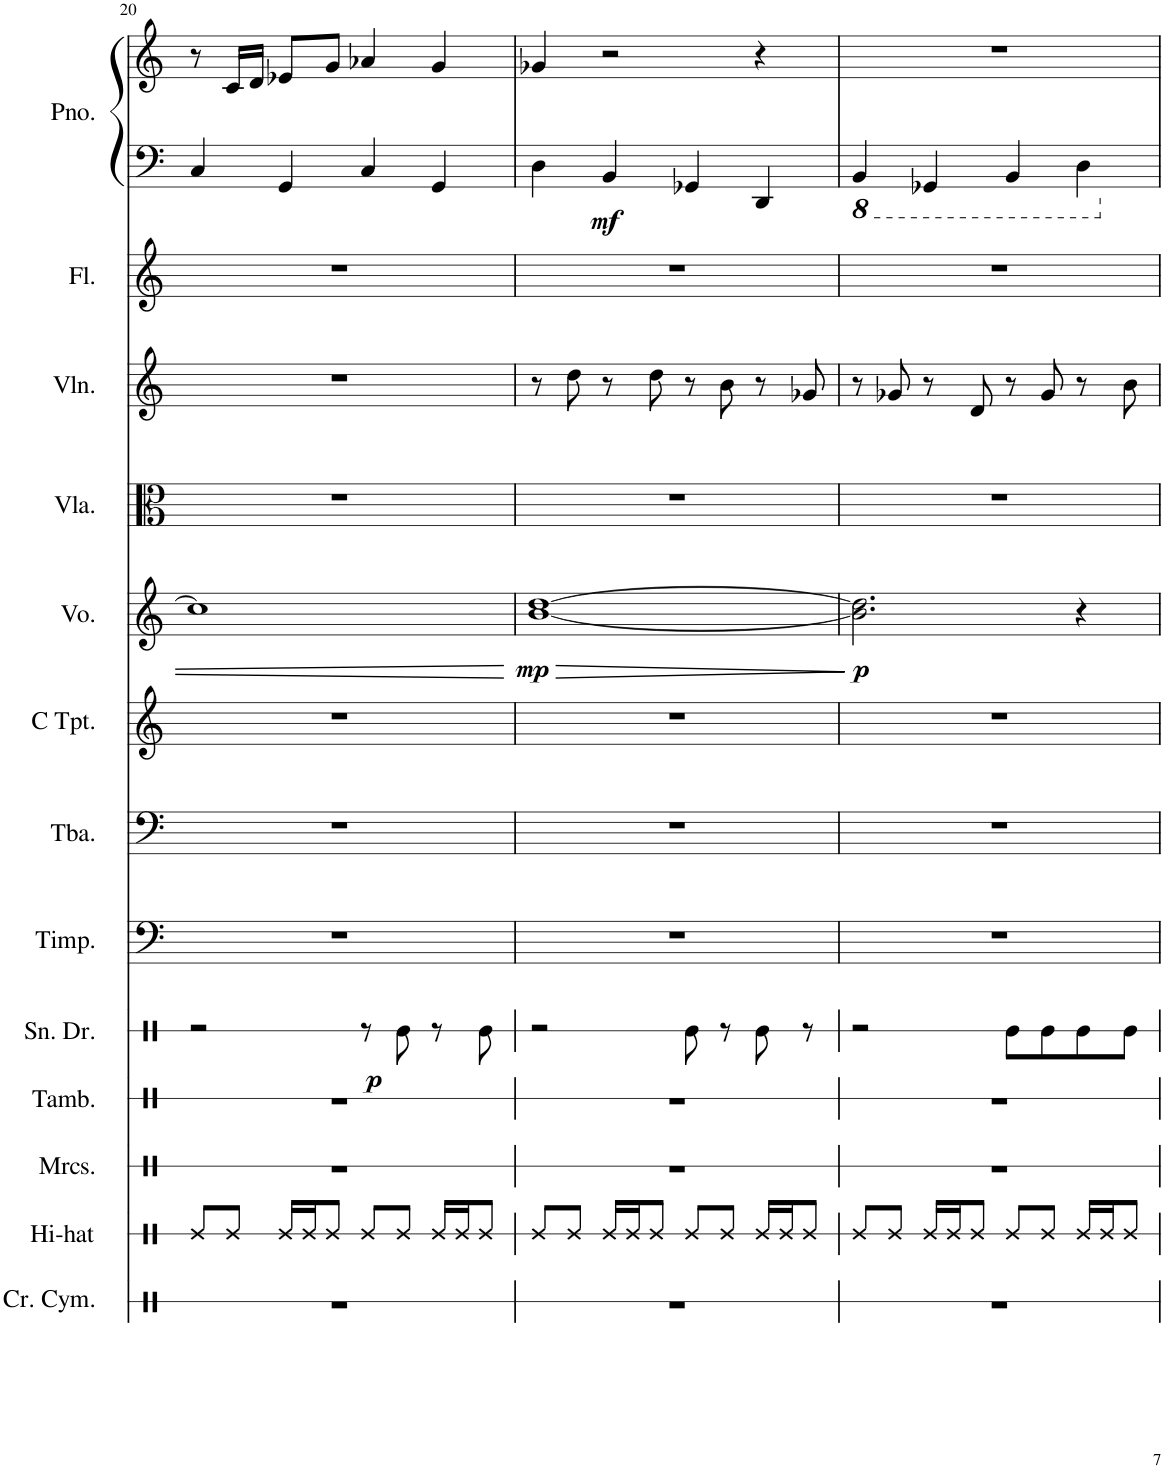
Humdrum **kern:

**kern	**kern	**kern	**kern	**kern	**dynam	**kern	**kern	**kern	**kern	**dynam	**kern	**kern	**kern	**kern	**kern	**dynam
*part13	*part12	*part11	*part10	*part9	*part9	*part8	*part7	*part6	*part5	*part5	*part4	*part3	*part2	*part1	*part1	*part1
*staff14	*staff13	*staff12	*staff11	*staff10	*staff10	*staff9	*staff8	*staff7	*staff6	*staff6	*staff5	*staff4	*staff3	*staff2	*staff1	*staff1/2
*I"Crash Cymbal	*I"Hi-hat	*I"Maracas	*I"Tambourine	*I"Snare Drum	*	*I"Timpani	*I"Tuba	*I"C Trumpet	*I"Voice	*	*I"Viola	*I"Violin	*I"Flute	*I"Piano	*	*
*I'Cr. Cym.	*I'Hi-hat	*I'Mrcs.	*I'Tamb.	*I'Sn. Dr.	*	*I'Timp.	*I'Tba.	*I'C Tpt.	*I'Vo.	*	*I'Vla.	*I'Vln.	*I'Fl.	*I'Pno.	*	*
!!LO:PB:g=z
*clefX	*clefX	*clefX	*clefX	*clefX	*	*clefF4	*clefF4	*clefG2	*clefG2	*	*clefC3	*clefG2	*clefG2	*clefF4	*clefG2	*
*k[]	*k[]	*k[]	*k[]	*k[]	*	*k[]	*k[]	*k[]	*k[]	*	*k[]	*k[]	*k[]	*k[]	*k[]	*
*M4/4	*M4/4	*M4/4	*M4/4	*M4/4	*	*M4/4	*M4/4	*M4/4	*M4/4	*	*M4/4	*M4/4	*M4/4	*M4/4	*M4/4	*
=20	=20	=20	=20	=20	=20	=20	=20	=20	=20	=20	=20	=20	=20	=20	=20	=20
1r	8Re/L	1r	1r	2r	.	1r	1r	1r	1cc]	.	1r	1r	1r	4C/	8r	.
.	8Re/J	.	.	.	.	.	.	.	.	.	.	.	.	.	16c/LL	.
.	.	.	.	.	.	.	.	.	.	.	.	.	.	.	16d/JJ	.
.	16Re/LL	.	.	.	.	.	.	.	.	.	.	.	.	4GG/	8e-X/L	.
.	16Re/J	.	.	.	.	.	.	.	.	.	.	.	.	.	.	.
.	8Re/J	.	.	.	.	.	.	.	.	.	.	.	.	.	8g/J	.
!	!	!	!	!	!LO:DY:b	!	!	!	!	!	!	!	!	!	!	!
.	8Re/L	.	.	8r	p	.	.	.	.	.	.	.	.	4C/	4a-X/	.
.	8Re/J	.	.	8Re\	.	.	.	.	.	.	.	.	.	.	.	.
.	16Re/LL	.	.	8r	.	.	.	.	.	.	.	.	.	4GG/	4g/	.
.	16Re/J	.	.	.	.	.	.	.	.	.	.	.	.	.	.	.
.	8Re/J	.	.	8Re\	.	.	.	.	.	.	.	.	.	.	.	.
=21	=21	=21	=21	=21	=21	=21	=21	=21	=21	=21	=21	=21	=21	=21	=21	=21
!	!	!	!	!	!	!	!	!	!	!LO:HP:b	!	!	!	!	!	!
!	!	!	!	!	!	!	!	!	!	!LO:DY:n=1:b	!	!	!	!	!	!
1r	8Re/L	1r	1r	2r	.	1r	1r	1r	[1b [1dd	> mp	1r	8r	1r	4D\	4g-X/	.
.	8Re/J	.	.	.	.	.	.	.	.	.	.	8dd\	.	.	.	.
!	!	!	!	!	!	!	!	!	!	!	!	!	!	!	!	!LO:DY:b=2
.	16Re/LL	.	.	.	.	.	.	.	.	.	.	8r	.	4BB/	2r	mf
.	16Re/J	.	.	.	.	.	.	.	.	.	.	.	.	.	.	.
.	8Re/J	.	.	.	.	.	.	.	.	.	.	8dd\	.	.	.	.
.	8Re/L	.	.	8Re\	.	.	.	.	.	.	.	8r	.	4GG-X/	.	.
.	8Re/J	.	.	8r	.	.	.	.	.	.	.	8b\	.	.	.	.
.	16Re/LL	.	.	8Re\	.	.	.	.	.	.	.	8r	.	4DD/	4r	.
.	16Re/J	.	.	.	.	.	.	.	.	.	.	.	.	.	.	.
.	8Re/J	.	.	8r	.	.	.	.	.	.	.	8g-X/	.	.	.	.
.	.	.	.	.	.	.	.	.	.	]	.	.	.	.	.	.
=22	=22	=22	=22	=22	=22	=22	=22	=22	=22	=22	=22	=22	=22	=22	=22	=22
*	*	*	*	*	*	*	*	*	*	*	*	*	*	*8ba	*	*
!	!	!	!	!	!	!	!	!	!	!LO:DY:b	!	!	!	!	!	!
1r	8Re/L	1r	1r	2r	.	1r	1r	1r	2.b\] 2.dd\]	p	1r	8r	1r	4BBB/	1r	.
.	8Re/J	.	.	.	.	.	.	.	.	.	.	8g-X/	.	.	.	.
.	16Re/LL	.	.	.	.	.	.	.	.	.	.	8r	.	4GGG-X/	.	.
.	16Re/J	.	.	.	.	.	.	.	.	.	.	.	.	.	.	.
.	8Re/J	.	.	.	.	.	.	.	.	.	.	8d/	.	.	.	.
.	8Re/L	.	.	8Re\L	.	.	.	.	.	.	.	8r	.	4BBB/	.	.
.	8Re/J	.	.	8Re\	.	.	.	.	.	.	.	8g-/	.	.	.	.
.	16Re/LL	.	.	8Re\	.	.	.	.	4r	.	.	8r	.	4DD\	.	.
.	16Re/J	.	.	.	.	.	.	.	.	.	.	.	.	.	.	.
.	8Re/J	.	.	8Re\J	.	.	.	.	.	.	.	8b\	.	.	.	.
*	*	*	*	*	*	*	*	*	*	*	*	*	*	*X8ba	*	*
=	=	=	=	=	=	=	=	=	=	=	=	=	=	=	=	=
*-	*-	*-	*-	*-	*-	*-	*-	*-	*-	*-	*-	*-	*-	*-	*-	*-
